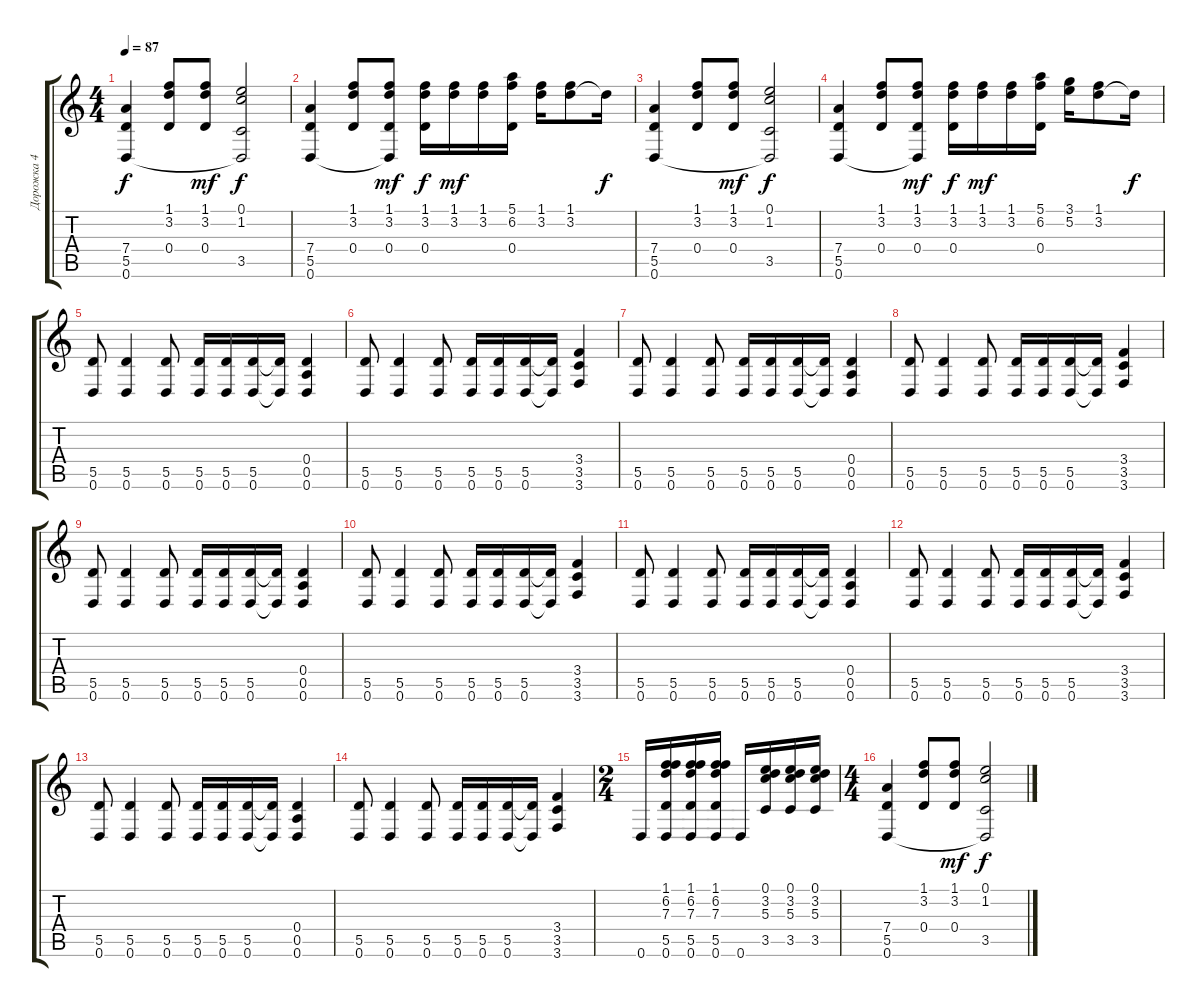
\track ("Дорожка 4" "Дорожка 4") {instrument distortionguitar}
\staff {score tabs}
\tuning (E4 B3 G3 D3 A2 D2) {hide}
\ts (4 4)
\tempo 87
\clef g2
\ks c
(7.4 5.5 0.6).4{dy f} (1.1 3.2 0.4).8 (1.1 3.2 0.4).8{dy mf} (0.1 1.2 3.5 0.6{t}).2{dy f} |
(7.4 5.5 0.6).4 (1.1 3.2 0.4).8 (1.1 3.2 0.4 0.6{t}).8{dy mf} (1.1 3.2 0.4).16{dy f} (1.1 3.2).16{dy mf} (1.1 3.2).16 (5.1 6.2 0.4).16 (1.1 3.2).16 (1.1 3.2).8 3.2{t}.16{dy f} |
(7.4 5.5 0.6).4 (1.1 3.2 0.4).8 (1.1 3.2 0.4).8{dy mf} (0.1 1.2 3.5 0.6{t}).2{dy f} |
(7.4 5.5 0.6).4 (1.1 3.2 0.4).8 (1.1 3.2 0.4 0.6{t}).8{dy mf} (1.1 3.2 0.4).16{dy f} (1.1 3.2).16{dy mf} (1.1 3.2).16 (5.1 6.2 0.4).16 (3.1 5.2).16 (1.1 3.2).8 3.2{t}.16{dy f} |
(5.5 0.6).8 (5.5 0.6).4 (5.5 0.6).8 (5.5 0.6).16 (5.5 0.6).16 (5.5 0.6).16 (5.5{t} 0.6{t}).16 (0.4 0.5 0.6).4 |
(5.5 0.6).8 (5.5 0.6).4 (5.5 0.6).8 (5.5 0.6).16 (5.5 0.6).16 (5.5 0.6).16 (5.5{t} 0.6{t}).16 (3.4 3.5 3.6).4 |
(5.5 0.6).8 (5.5 0.6).4 (5.5 0.6).8 (5.5 0.6).16 (5.5 0.6).16 (5.5 0.6).16 (5.5{t} 0.6{t}).16 (0.4 0.5 0.6).4 |
(5.5 0.6).8 (5.5 0.6).4 (5.5 0.6).8 (5.5 0.6).16 (5.5 0.6).16 (5.5 0.6).16 (5.5{t} 0.6{t}).16 (3.4 3.5 3.6).4 |
(5.5 0.6).8 (5.5 0.6).4 (5.5 0.6).8 (5.5 0.6).16 (5.5 0.6).16 (5.5 0.6).16 (5.5{t} 0.6{t}).16 (0.4 0.5 0.6).4 |
(5.5 0.6).8 (5.5 0.6).4 (5.5 0.6).8 (5.5 0.6).16 (5.5 0.6).16 (5.5 0.6).16 (5.5{t} 0.6{t}).16 (3.4 3.5 3.6).4 |
(5.5 0.6).8 (5.5 0.6).4 (5.5 0.6).8 (5.5 0.6).16 (5.5 0.6).16 (5.5 0.6).16 (5.5{t} 0.6{t}).16 (0.4 0.5 0.6).4 |
(5.5 0.6).8 (5.5 0.6).4 (5.5 0.6).8 (5.5 0.6).16 (5.5 0.6).16 (5.5 0.6).16 (5.5{t} 0.6{t}).16 (3.4 3.5 3.6).4 |
(5.5 0.6).8 (5.5 0.6).4 (5.5 0.6).8 (5.5 0.6).16 (5.5 0.6).16 (5.5 0.6).16 (5.5{t} 0.6{t}).16 (0.4 0.5 0.6).4 |
(5.5 0.6).8 (5.5 0.6).4 (5.5 0.6).8 (5.5 0.6).16 (5.5 0.6).16 (5.5 0.6).16 (5.5{t} 0.6{t}).16 (3.4 3.5 3.6).4 |
\ts (2 4)
0.6.16 (1.1 6.2 7.3 5.5 0.6).16 (1.1 6.2 7.3 5.5 0.6).16 (1.1 6.2 7.3 5.5 0.6).16 0.6.16 (0.1 3.2 5.3 3.5).16 (0.1 3.2 5.3 3.5).16 (0.1 3.2 5.3 3.5).16 |
\ts (4 4)
(7.4 5.5 0.6).4 (1.1 3.2 0.4).8 (1.1 3.2 0.4).8{dy mf} (0.1 1.2 3.5 0.6{t}).2{dy f}
